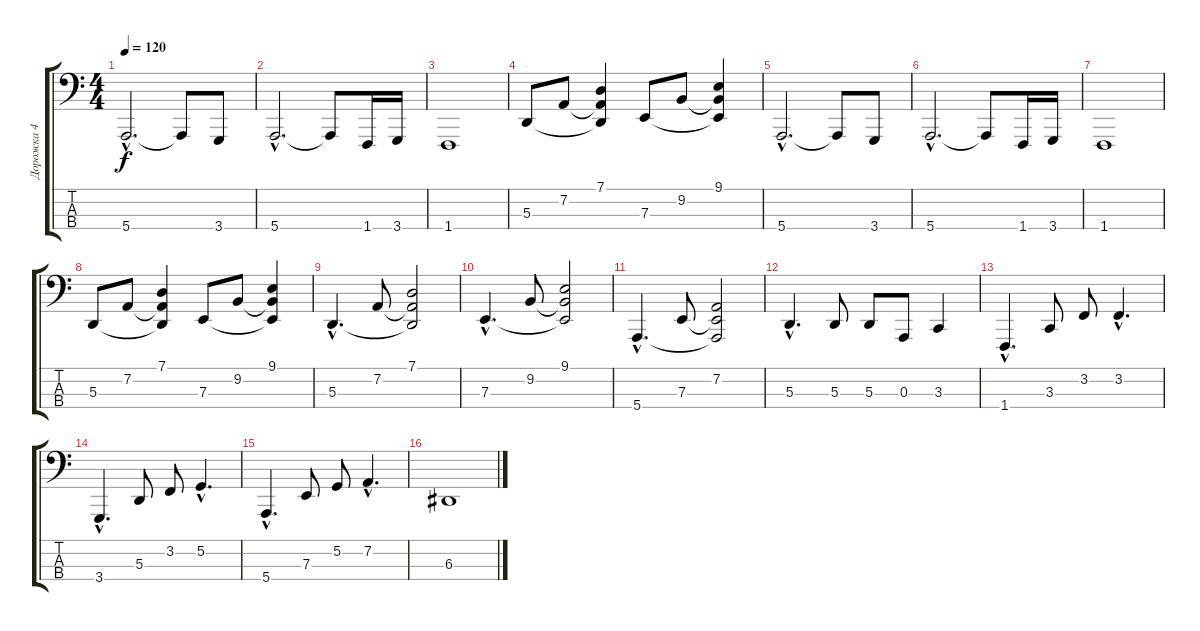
\track ("Дорожка 4" "Дорожка 4") {instrument acousticgrandpiano}
\staff {score tabs}
\tuning (G2 D2 A1 E1) {hide}
\ts (4 4)
\tempo 120
\clef f4
\ks c
5.4{hac}.2{d dy f} 5.4{t}.8 3.4.8 |
5.4{hac}.2{d} 5.4{t}.8 1.4.16 3.4.16 |
1.4.1 |
5.3.8 7.2.8 (7.1 7.2{t} 5.3{t}).4 7.3.8 9.2.8 (9.1 9.2{t} 7.3{t}).4 |
5.4{hac}.2{d} 5.4{t}.8 3.4.8 |
5.4{hac}.2{d} 5.4{t}.8 1.4.16 3.4.16 |
1.4.1 |
5.3.8 7.2.8 (7.1 7.2{t} 5.3{t}).4 7.3.8 9.2.8 (9.1 9.2{t} 7.3{t}).4 |
5.3{hac}.4{d} 7.2.8 (7.1 7.2{t} 5.3{t}).2 |
7.3{hac}.4{d} 9.2.8 (9.1 9.2{t} 7.3{t}).2 |
5.4{hac}.4{d} 7.3.8 (7.2 7.3{t} 5.4{t}).2 |
5.3{hac}.4{d} 5.3.8 5.3.8 0.3.8 3.3.4 |
1.4{hac}.4{d} 3.3.8 3.2.8 3.2{hac}.4{d} |
3.4{hac}.4{d} 5.3.8 3.2.8 5.2{hac}.4{d} |
5.4{hac}.4{d} 7.3.8 5.2.8 7.2{hac}.4{d} |
6.3.1
